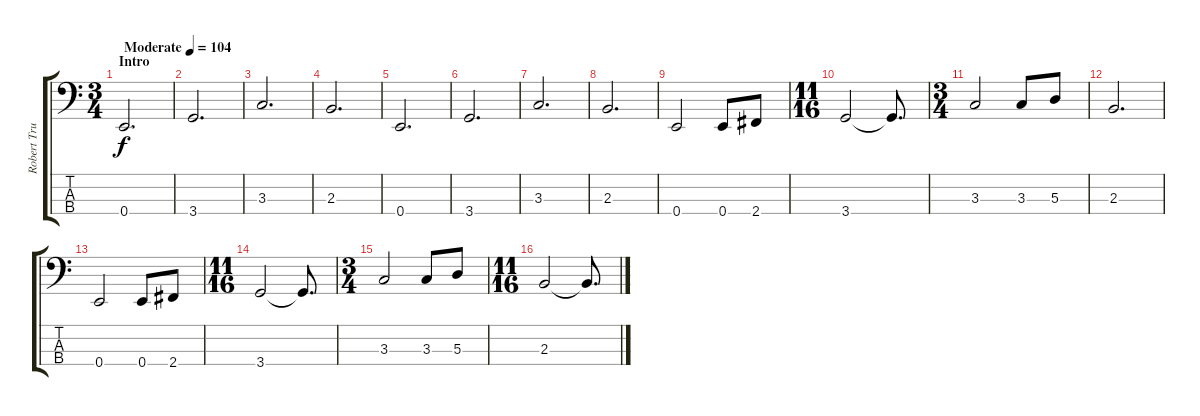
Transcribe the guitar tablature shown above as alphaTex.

\track ("Robert Trujillo (Bass)" "Robert Tru") {instrument electricbassfinger}
\staff {score tabs}
\tuning (G2 D2 A1 E1) {hide}
\ts (3 4)
\section ("" "Intro")
\tempo (104 "Moderate")
\clef f4
\ks c
0.4.2{d dy f volume 9 instrument electricbassfinger} |
3.4.2{d} |
3.3.2{d} |
2.3.2{d} |
0.4.2{d} |
3.4.2{d} |
3.3.2{d} |
2.3.2{d} |
0.4.2 0.4.8 2.4.8 |
\ts (11 16)
3.4.2 3.4{t}.8{d} |
\ts (3 4)
3.3.2 3.3.8 5.3.8 |
2.3.2{d} |
0.4.2 0.4.8 2.4.8 |
\ts (11 16)
3.4.2 3.4{t}.8{d} |
\ts (3 4)
3.3.2 3.3.8 5.3.8 |
\ts (11 16)
2.3.2 2.3{t}.8{d}
